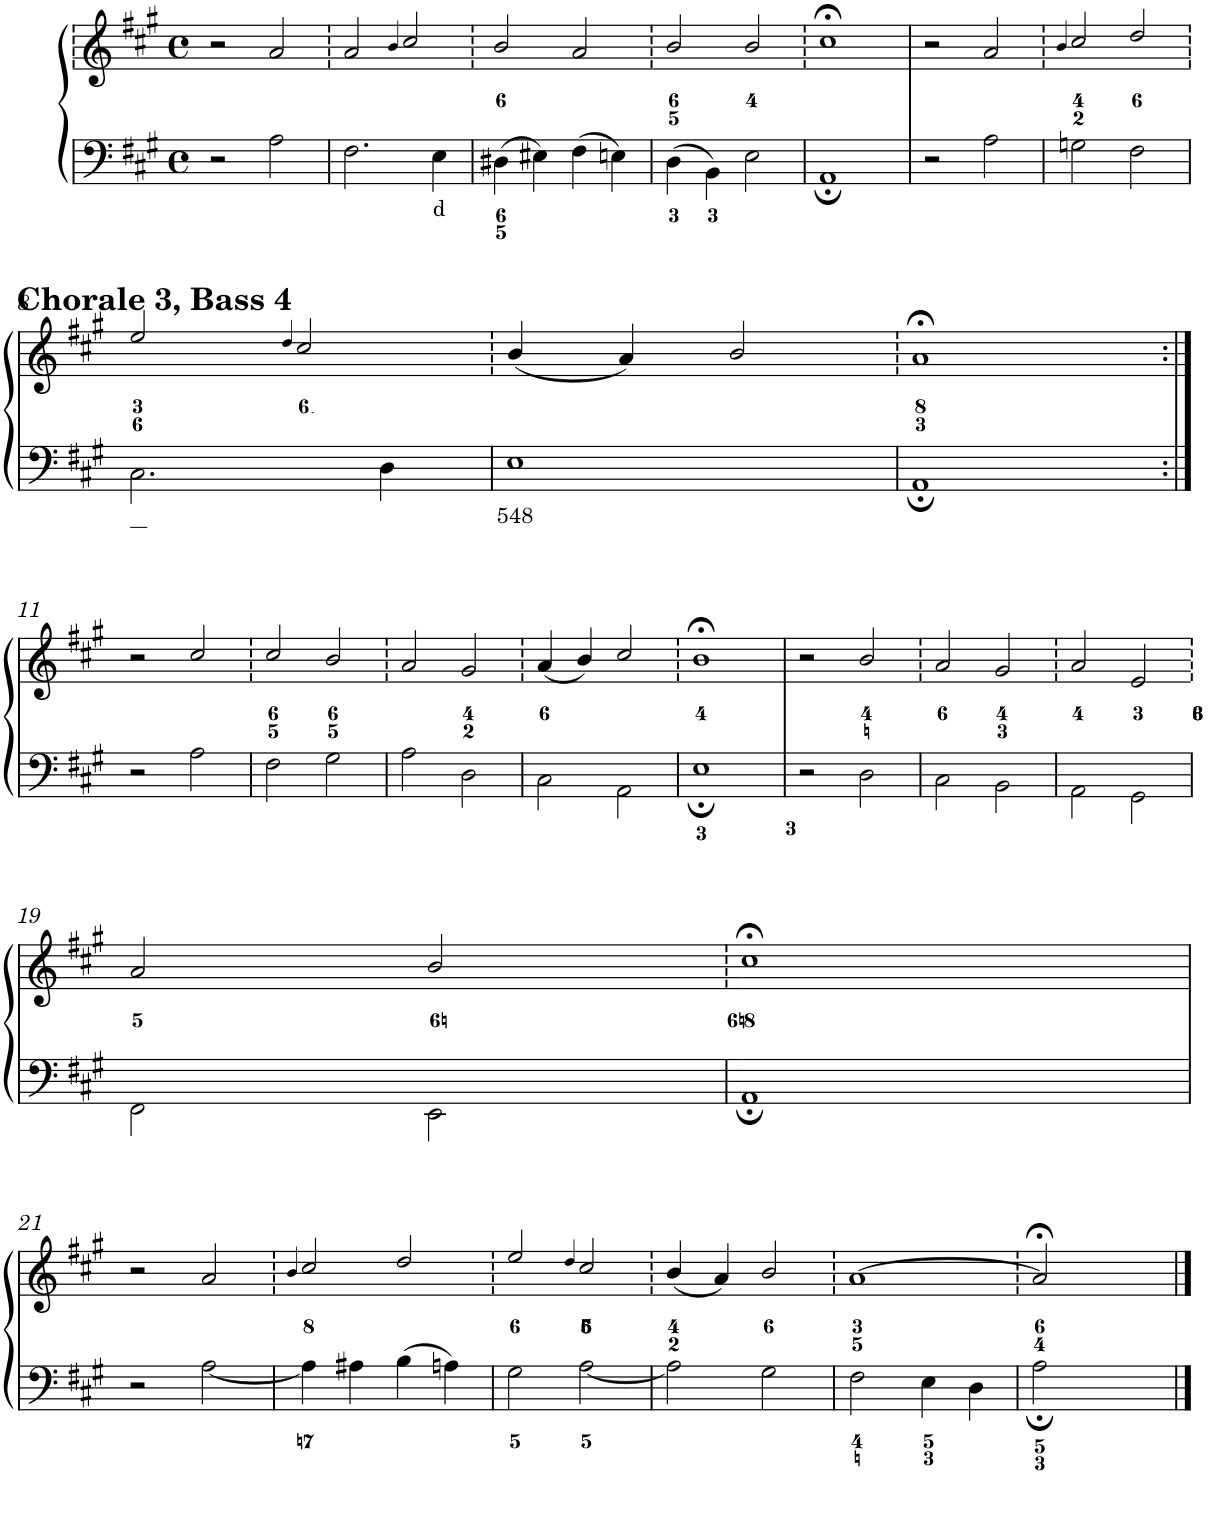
**kern	**text	**kern
*part1	*part1	*part1
*staff2	*staff2	*staff1
*I"Piano	*	*
*I'Pno.	*	*
*clefF4	*	*clefG2
*k[f#c#g#]	*	*k[f#c#g#]
*A:	*	*A:
*M4/4	*	*M4/4
*met(c)	*	*met(c)
=1	=1	=1
2r	.	2r
2A\	.	2a/
=2	=2	=2
2.F#\	.	2a/
.	.	4qb/
.	.	2cc#/
!	!LO:LY:b	!
4E\	d	.
=3	=3	=3
4D#X\	.	2b/
4E#X\	.	.
4F#\	.	2a/
4En\	.	.
=4	=4	=4
4D\	.	2b/
4BB\	.	.
2E\	.	2b/
=5	=5	=5
1AA;	.	1cc#;<
=6	=6	=6
2r	.	2r
2A\	.	2a/
=7	=7	=7
.	.	4qb/
2Gn\	.	2cc#/
2F#\	.	2dd/
!!LO:LB:g=z
=8	=8	=8
2.C#\	.	2ee/
.	.	4qdd/
.	.	2cc#/
4D\	.	.
=9	=9	=9
!	!LO:LY:b	!
1E	548	(4b/
.	.	4a/)
.	.	2b/
=10	=10	=10
1AA;	.	1a;<
!!LO:LB:g=z
=11:|!	=11:|!	=11:|!
2r	.	2r
2A\	.	2cc#/
=12	=12	=12
2F#\	.	2cc#/
2G#\	.	2b/
=13	=13	=13
2A\	.	2a/
2D\	.	2g#/
=14	=14	=14
2C#\	.	(4a/
.	.	4b/)
2AA\	.	2cc#/
=15	=15	=15
1E;	.	1b;<
=16	=16	=16
2r	.	2r
2D\	.	2b/
=17	=17	=17
2C#\	.	2a/
2BB\	.	2g#/
=18	=18	=18
2AA\	.	2a/
2GG#\	.	2e/
!!LO:LB:g=z
=19	=19	=19
2FF#\	.	2a/
2EE\	.	2b/
=20	=20	=20
1AA;	.	1cc#;<
!!LO:LB:g=z
=21	=21	=21
2r	.	2r
[<2A\	.	2a/
=22	=22	=22
.	.	4qb/
4A\]	.	2cc#/
4A#X\	.	.
4B\	.	2dd/
4An\	.	.
=23	=23	=23
2G#\	.	2ee/
.	.	4qdd/
[<2A\	.	2cc#/
=24	=24	=24
2A\]	.	(4b/
.	.	4a/)
2G#\	.	2b/
=25	=25	=25
2F#\	.	[>1a
4E\	.	.
4D\	.	.
=26	=26	=26
2A;\	.	2a;</]
2ryy	.	2ryy
==	==	==
*-	*-	*-
